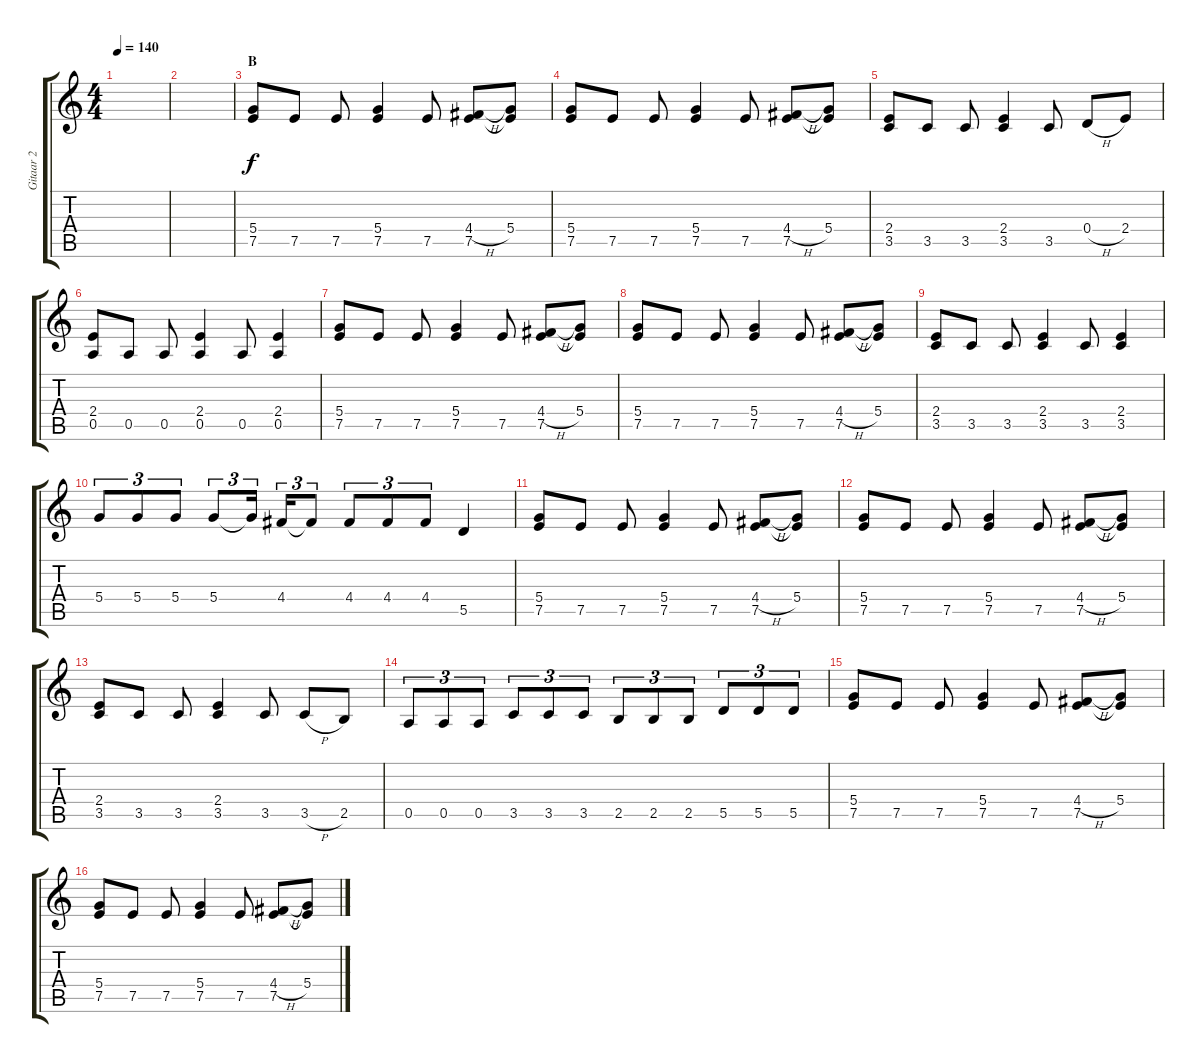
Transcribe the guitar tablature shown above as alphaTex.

\track ("Gitaar 2" "Gitaar 2") {instrument overdrivenguitar}
\staff {score tabs}
\tuning (E4 B3 G3 D3 A2 E2) {hide}
\ts (4 4)
\tempo 140
\clef g2
\ks c
|
|
\section ("" "B")
(5.4 7.5).8{volume 9} 7.5.8 7.5.8 (5.4 7.5).4 7.5.8 (4.4{h} 7.5).8 (5.4 7.5{t}).8 |
(5.4 7.5).8 7.5.8 7.5.8 (5.4 7.5).4 7.5.8 (4.4{h} 7.5).8 (5.4 7.5{t}).8 |
(2.4 3.5).8 3.5.8 3.5.8 (2.4 3.5).4 3.5.8 0.4{h}.8 2.4.8 |
(2.4 0.5).8 0.5.8 0.5.8 (2.4 0.5).4 0.5.8 (2.4 0.5).4 |
(5.4 7.5).8 7.5.8 7.5.8 (5.4 7.5).4 7.5.8 (4.4{h} 7.5).8 (5.4 7.5{t}).8 |
(5.4 7.5).8 7.5.8 7.5.8 (5.4 7.5).4 7.5.8 (4.4{h} 7.5).8 (5.4 7.5{t}).8 |
(2.4 3.5).8 3.5.8 3.5.8 (2.4 3.5).4 3.5.8 (2.4 3.5).4 |
5.4.8{tu (3 2)} 5.4.8{tu (3 2)} 5.4.8{tu (3 2)} 5.4.8{tu (3 2)} 5.4{t}.16{tu (3 2)} 4.4.16{tu (3 2)} 4.4{t}.8{tu (3 2)} 4.4.8{tu (3 2)} 4.4.8{tu (3 2)} 4.4.8{tu (3 2)} 5.5.4 |
(5.4 7.5).8 7.5.8 7.5.8 (5.4 7.5).4 7.5.8 (4.4{h} 7.5).8 (5.4 7.5{t}).8 |
(5.4 7.5).8 7.5.8 7.5.8 (5.4 7.5).4 7.5.8 (4.4{h} 7.5).8 (5.4 7.5{t}).8 |
(2.4 3.5).8 3.5.8 3.5.8 (2.4 3.5).4 3.5.8 3.5{h}.8 2.5.8 |
0.5.8{tu (3 2)} 0.5.8{tu (3 2)} 0.5.8{tu (3 2)} 3.5.8{tu (3 2)} 3.5.8{tu (3 2)} 3.5.8{tu (3 2)} 2.5.8{tu (3 2)} 2.5.8{tu (3 2)} 2.5.8{tu (3 2)} 5.5.8{tu (3 2)} 5.5.8{tu (3 2)} 5.5.8{tu (3 2)} |
(5.4 7.5).8 7.5.8 7.5.8 (5.4 7.5).4 7.5.8 (4.4{h} 7.5).8 (5.4 7.5{t}).8 |
(5.4 7.5).8 7.5.8 7.5.8 (5.4 7.5).4 7.5.8 (4.4{h} 7.5).8 (5.4 7.5{t}).8
